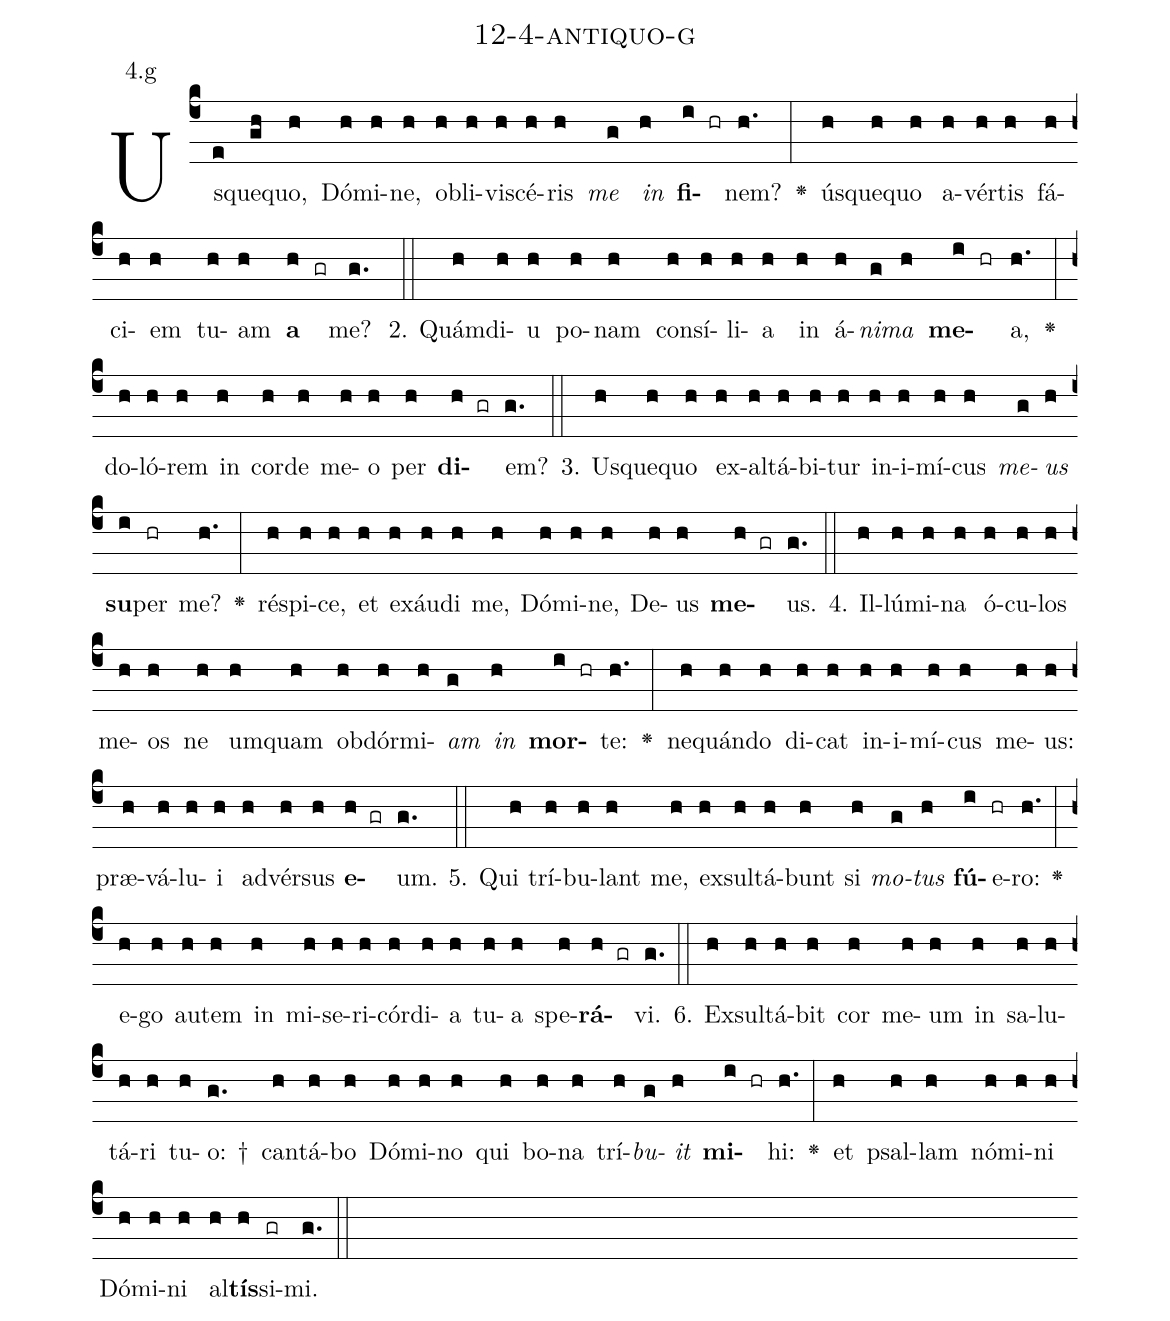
name: 12-4-antiquo-g;
annotation: 4.g;
%%
(c4)Us(e)que(gh)quo,(h) Dó(h)mi(h)ne,(h) ob(h)li(h)vi(h)scé(h)ris(h) <i>me</i>(g) <i>in</i>(h) <b>fi</b>(i hr)nem?(h.) <v>\greheightstar</v>(:) ús(h)que(h)quo(h) a(h)vér(h)tis(h) fá(h)ci(h)em(h) tu(h)am(h) <b>a</b>(h gr) me?(g.) (::)
2. Quám(h)di(h)u(h) po(h)nam(h) con(h)sí(h)li(h)a(h) in(h) á(h)<i>ni</i>(g)<i>ma</i>(h) <b>me</b>(i hr)a,(h.) <v>\greheightstar</v>(:) do(h)ló(h)rem(h) in(h) cor(h)de(h) me(h)o(h) per(h) <b>di</b>(h gr)em?(g.) (::)
3. Us(h)que(h)quo(h) ex(h)al(h)tá(h)bi(h)tur(h) in(h)i(h)mí(h)cus(h) <i>me</i>(g)<i>us</i>(h) <b>su</b>(i)per(hr) me?(h.) <v>\greheightstar</v>(:) ré(h)spi(h)ce,(h) et(h) ex(h)áu(h)di(h) me,(h) Dó(h)mi(h)ne,(h) De(h)us(h) <b>me</b>(h gr)us.(g.) (::)
4. Il(h)lú(h)mi(h)na(h) ó(h)cu(h)los(h) me(h)os(h) ne(h) um(h)quam(h) ob(h)dór(h)mi(h)<i>am</i>(g) <i>in</i>(h) <b>mor</b>(i hr)te:(h.) <v>\greheightstar</v>(:) ne(h)quán(h)do(h) di(h)cat(h) in(h)i(h)mí(h)cus(h) me(h)us:(h) præ(h)vá(h)lu(h)i(h) ad(h)vér(h)sus(h) <b>e</b>(h gr)um.(g.) (::)
5. Qui(h) trí(h)bu(h)lant(h) me,(h) ex(h)sul(h)tá(h)bunt(h) si(h) <i>mo</i>(g)<i>tus</i>(h) <b>fú</b>(i)e(hr)ro:(h.) <v>\greheightstar</v>(:) e(h)go(h) au(h)tem(h) in(h) mi(h)se(h)ri(h)cór(h)di(h)a(h) tu(h)a(h) spe(h)<b>rá</b>(h gr)vi.(g.) (::)
6. Ex(h)sul(h)tá(h)bit(h) cor(h) me(h)um(h) in(h) sa(h)lu(h)tá(h)ri(h) tu(h)o: †(g.) can(h)tá(h)bo(h) Dó(h)mi(h)no(h) qui(h) bo(h)na(h) trí(h)<i>bu</i>(g)<i>it</i>(h) <b>mi</b>(i hr)hi:(h.) <v>\greheightstar</v>(:) et(h) psal(h)lam(h) nó(h)mi(h)ni(h) Dó(h)mi(h)ni(h) al(h)<b>tís</b>(h)si(gr)mi.(g.) (::)
